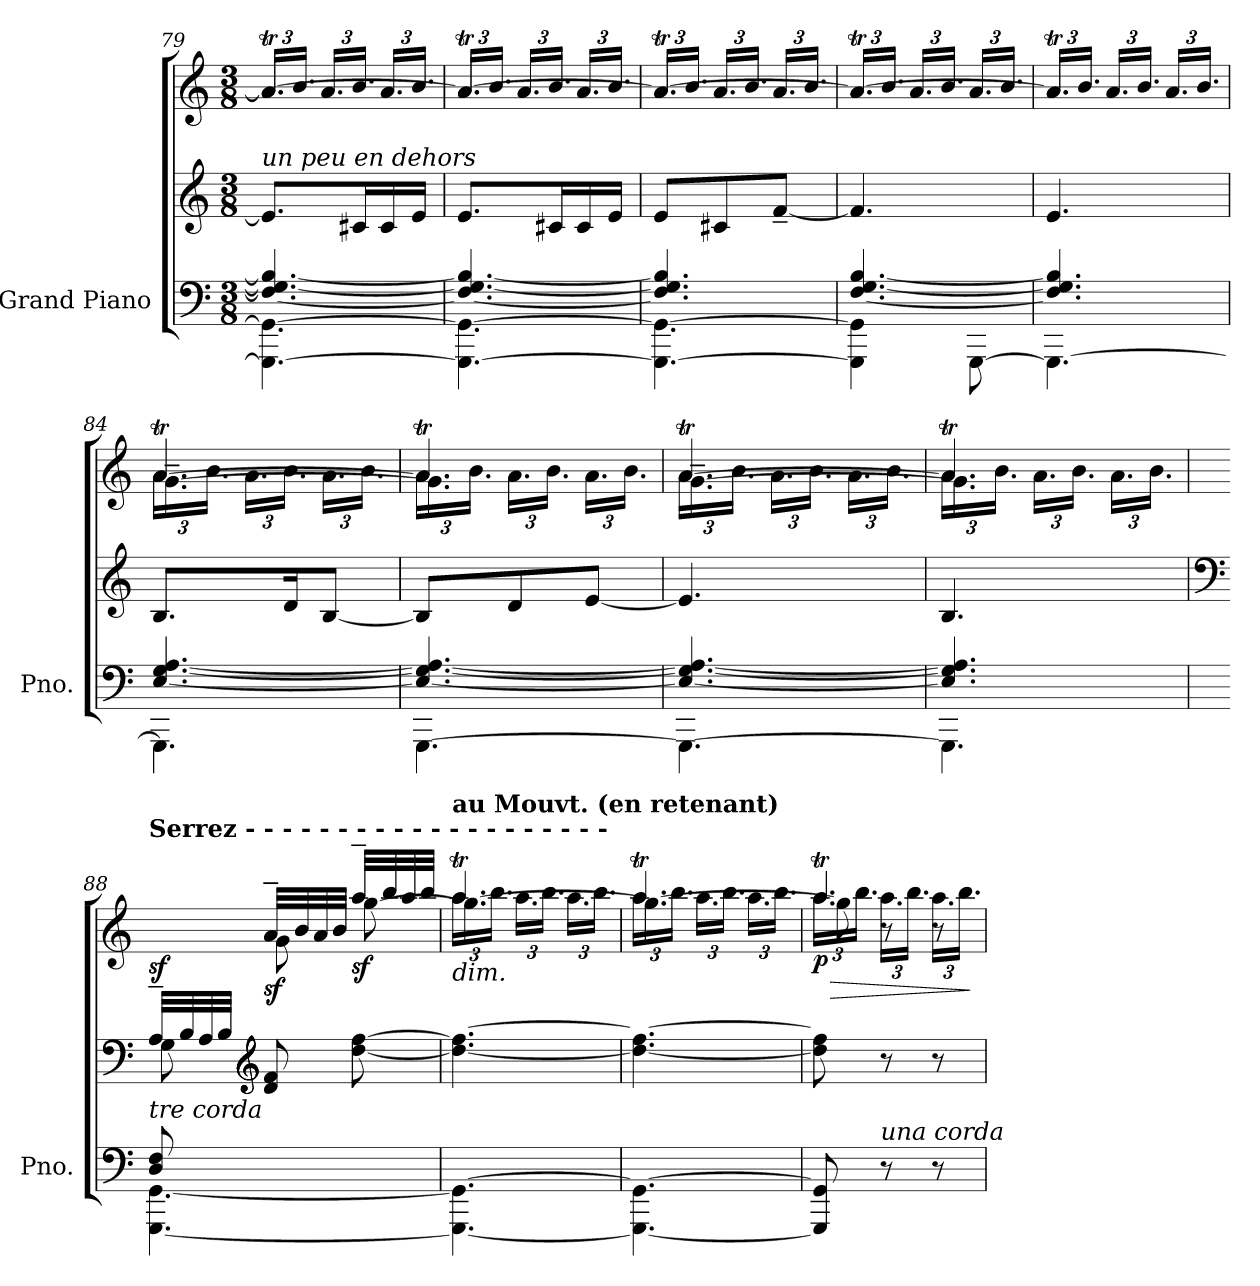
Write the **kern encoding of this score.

**kern	**kern	**kern	**dynam
*part1	*part1	*part1	*part1
*staff3	*staff2	*staff1	*staff1/2/3
*I"Grand Piano	*	*	*
*I'Pno.	*	*	*
*clefF4	*clefG2	*clefG2	*
*k[]	*k[]	*k[]	*
*M3/8	*M3/8	*M3/8	*
=79	=79	=79	=79
*^	*	*^	*
!	!	!LO:TX:i:t=un peu en dehors	!	!	!
4.GGG\_ 4.GG\_	4.F/_ 4.G/_ 4.B/_	8.e/L]	4.aT/_	24.a!/L	.
.	.	.	.	24.b!/J	.
.	.	.	.	24.a!/L	.
.	.	16c#X/L	.	24.b!/J	.
.	.	16c#/	.	24.a!/L	.
.	.	16e/JJ	.	24.bTTT!/J	.
!!LO:LB:g=z	!!
=80	=80	=80	=80	=80	=80
4.GGG\_ 4.GG\_	4.F/_ 4.G/_ 4.B/_	8.e/L	4.aT/_	24.a!/L	.
.	.	.	.	24.b!/J	.
.	.	.	.	24.a!/L	.
.	.	16c#X/L	.	24.b!/J	.
.	.	16c#/	.	24.a!/L	.
.	.	16e/JJ	.	24.bTTT!/J	.
=81	=81	=81	=81	=81	=81
4.GGG\_ 4.GG\_	4.F/] 4.G/] 4.B/]	8e/L	4.aT/_	24.a!/L	.
.	.	.	.	24.b!/J	.
.	.	8c#X/	.	24.a!/L	.
.	.	.	.	24.b!/J	.
.	.	[8f~/J	.	24.a!/L	.
.	.	.	.	24.bTTT!/J	.
=82	=82	=82	=82	=82	=82
4GGG\] 4GG\]	[4.F/ [4.G/ [4.B/	4.f/]	4.aT/_	24.a!/L	.
.	.	.	.	24.b!/J	.
.	.	.	.	24.a!/L	.
.	.	.	.	24.b!/J	.
[8GGG\	.	.	.	24.a!/L	.
.	.	.	.	24.bTTT!/J	.
=83	=83	=83	=83	=83	=83
4.GGG\_	4.F/] 4.G/] 4.B/]	4.e/	4.aT/]	24.a!/L	.
.	.	.	.	24.b!/J	.
.	.	.	.	24.a!/L	.
.	.	.	.	24.b!/J	.
.	.	.	.	24.a!/L	.
.	.	.	.	24.bTTT!/J	.
=84	=84	=84	=84	=84	=84
*	*	*	*	*^	*
4.GGG\]	[4.E/ [4.G/ [4.A/	8.B/L	[4.aT/	24.a!\L	[4.g~\	.
.	.	.	.	24.b!\J	.	.
.	.	.	.	24.a!\L	.	.
.	.	16d/K	.	24.b!\J	.	.
.	.	[8B/J	.	24.a!\L	.	.
.	.	.	.	24.bTTT!\J	.	.
=85	=85	=85	=85	=85	=85	=85
[4.GGG\	4.E/_ 4.G/_ 4.A/_	8B/L]	4.aT/]	24.a!\L	4.g\]	.
.	.	.	.	24.b!\J	.	.
.	.	8d/	.	24.a!\L	.	.
.	.	.	.	24.b!\J	.	.
.	.	[8e/J	.	24.a!\L	.	.
.	.	.	.	24.bTTT!\J	.	.
=86	=86	=86	=86	=86	=86	=86
4.GGG\_	4.E/_ 4.G/_ 4.A/_	4.e/]	[4.aT/	24.a!\L	[4.g~\	.
.	.	.	.	24.b!\J	.	.
.	.	.	.	24.a!\L	.	.
.	.	.	.	24.b!\J	.	.
.	.	.	.	24.a!\L	.	.
.	.	.	.	24.bTTT!\J	.	.
=87	=87	=87	=87	=87	=87	=87
4.GGG\]	4.E/] 4.G/] 4.A/]	4.B/	4.aT/]	24.a!\L	4.g\]	.
.	.	.	.	24.b!\J	.	.
.	.	.	.	24.a!\L	.	.
.	.	.	.	24.b!\J	.	.
.	.	.	.	24.a!\L	.	.
.	.	.	.	24.bTTT!\J	.	.
!!LO:PB:g=z	!!	!!
=88	=88	=88	=88	=88	=88	=88
*	*	*clefF4	*	*	*	*
*	*	*^	*	*	*	*
*	*	*	*^	*	*	*	*
!	!	!	!	!	!LO:TX:a:B:t=Serrez - - - - - - - - - - - - - - - - - - - -	!	!	!
!LO:TX:i:t=tre corda	!	!	!	!	!	!	!	!
!	!	!	!	!	!	!	!	!LO:DY:b
8D/ 8F/	[4.GGG\ [4.GG\	32A~/LLL	8G\	8ryy	8ryy	8ryy	4ryy	sf
.	.	32B/	.	.	.	.	.	.
.	.	32A/	.	.	.	.	.	.
.	.	32B/JJJ	.	.	.	.	.	.
*	*	*clefG2	*	*	*	*	*	*
!	!	!	!	!	!	!	!	!LO:DY:b
4ryy	.	4ryy	4ryy	8d/ 8f/	32a~/LLL	8g\	.	sf
.	.	.	.	.	32b/	.	.	.
.	.	.	.	.	32a/	.	.	.
.	.	.	.	.	32b/JJJ	.	.	.
!	!	!	!	!	!	!	!	!LO:DY:b
.	.	.	.	[8dd\ [8ff\	32aa~/LLL	8ryy	[8gg\	sf
.	.	.	.	.	32bb/	.	.	.
.	.	.	.	.	32aa/	.	.	.
.	.	.	.	.	32bbZ/JJJ	.	.	.
*v	*v	*	*	*	*	*	*	*
*	*v	*v	*v	*	*	*	*
=89	=89	=89	=89	=89	=89
!	!	!LO:TX:a:B:t=au Mouvt. (en retenant)	!	!	!
!	!	!LO:TX:b:i:t=dim.	!	!	!
4.GGG\_ 4.GG\_	4.dd\_ 4.ff\_	4.aaT/	24.aa!\L	4.gg\_	.
.	.	.	24.bb!\J	.	.
.	.	.	24.aa!\L	.	.
.	.	.	24.bb!\J	.	.
.	.	.	24.aa!\L	.	.
.	.	.	24.bbTTT!\J	.	.
=90	=90	=90	=90	=90	=90
4.GGG\_ 4.GG\_	4.dd\_ 4.ff\_	4.aaT/	24.aa!\L	4.gg\_	.
.	.	.	24.bb!\J	.	.
.	.	.	24.aa!\L	.	.
.	.	.	24.bb!\J	.	.
.	.	.	24.aa!\L	.	.
.	.	.	24.bbTTT!\J	.	.
=91	=91	=91	=91	=91	=91
!	!	!	!	!	!LO:HP:b
!	!	!	!	!	!LO:DY:n=1:b
8GGG/] 8GG/]	8dd\] 8ff\]	4.aaT/	24.aa!\L	8gg\]	> p
.	.	.	24.bb!\J	.	.
!LO:TX:i:t=una corda	!	!	!	!	!
8r	8r	.	24.aa!\L	8r	.
.	.	.	24.bb!\J	.	.
8r	8r	.	24.aa!\L	8r	.
.	.	.	24.bbTTT!\J	.	.
*	*	*v	*v	*v	*
.	.	.	]
=	=	=	=
*-	*-	*-	*-
